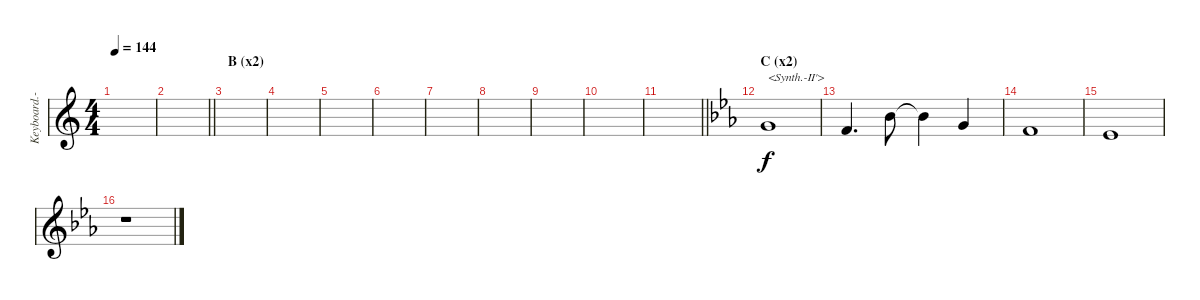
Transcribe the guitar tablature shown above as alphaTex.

\track ("Keyboard.-II" "Keyboard.-") {instrument lead2sawtooth}
\staff {score}
\tuning (E4 B3 G3 D3 A2 E2 B1) {hide}
\ts (4 4)
\tempo 144
\clef g2
\ks c
|
\barLineRight lightlight
|
\section ("" "B (x2)")
|
|
|
|
|
|
|
|
\barLineRight lightlight
|
\section ("" "C (x2)")
\ks eb
3.1.1{txt "<Synth.-II'>"} |
1.1.4{d} 6.1.8 6.1{t}.4 3.1.4 |
1.1.1 |
4.2.1 |
r.1
